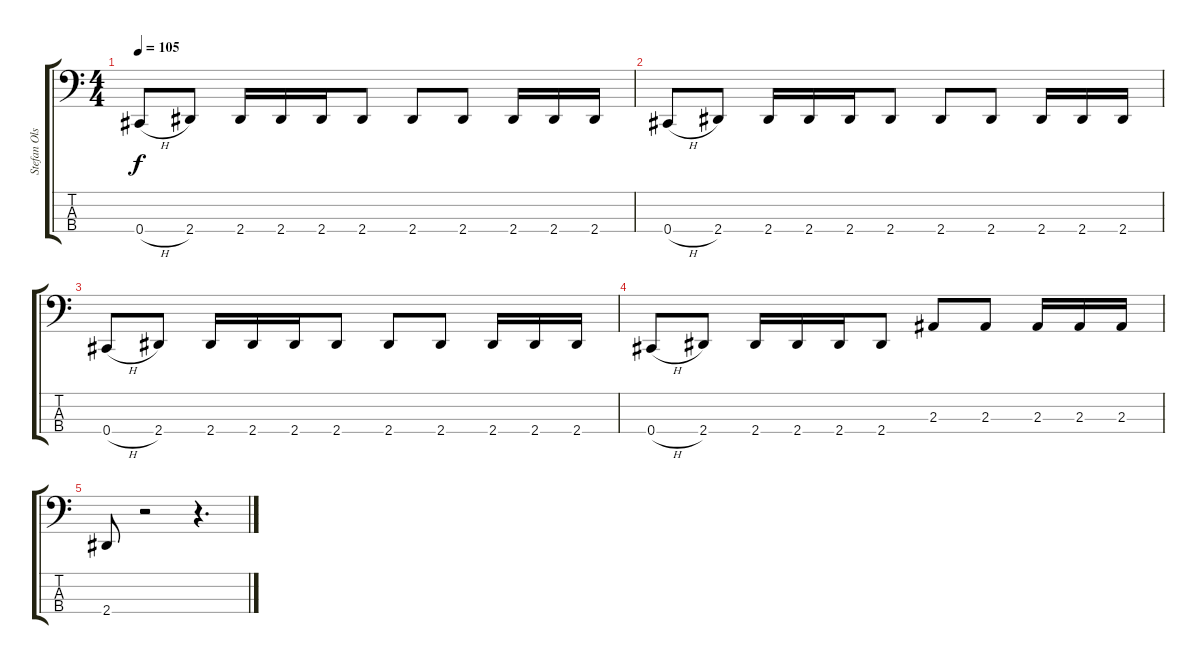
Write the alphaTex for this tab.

\track ("Stefan Olsdal" "Stefan Ols") {instrument electricbassfinger}
\staff {score tabs}
\tuning (Gb2 Db2 Ab1 Db1) {hide}
\ts (4 4)
\tempo 105
\clef f4
\ks c
0.4{h}.8{dy f} 2.4.8 2.4.16 2.4.16 2.4.16 2.4.8 2.4.8 2.4.8 2.4.16 2.4.16 2.4.16 |
0.4{h}.8 2.4.8 2.4.16 2.4.16 2.4.16 2.4.8 2.4.8 2.4.8 2.4.16 2.4.16 2.4.16 |
0.4{h}.8 2.4.8 2.4.16 2.4.16 2.4.16 2.4.8 2.4.8 2.4.8 2.4.16 2.4.16 2.4.16 |
0.4{h}.8 2.4.8 2.4.16 2.4.16 2.4.16 2.4.8 2.3.8 2.3.8 2.3.16 2.3.16 2.3.16 |
2.4.8 r.2 r.4{d}
